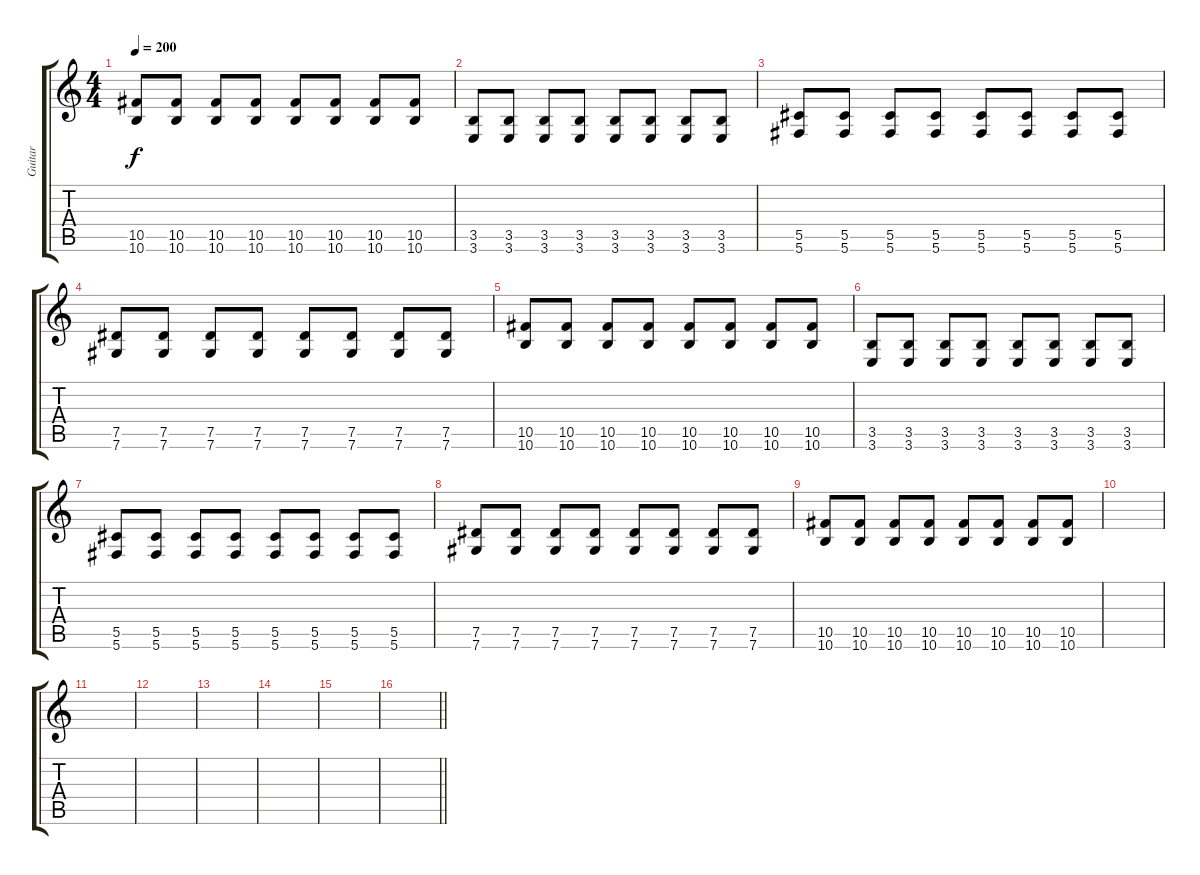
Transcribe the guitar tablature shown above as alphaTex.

\track ("Guitar" "Guitar") {instrument distortionguitar}
\staff {score tabs}
\tuning (Eb4 Bb3 Gb3 Db3 Ab2 Db2) {hide}
\ts (4 4)
\tempo 200
\clef g2
\ks c
(10.5 10.6).8{dy f} (10.5 10.6).8 (10.5 10.6).8 (10.5 10.6).8 (10.5 10.6).8 (10.5 10.6).8 (10.5 10.6).8 (10.5 10.6).8 |
(3.5 3.6).8 (3.5 3.6).8 (3.5 3.6).8 (3.5 3.6).8 (3.5 3.6).8 (3.5 3.6).8 (3.5 3.6).8 (3.5 3.6).8 |
(5.5 5.6).8 (5.5 5.6).8 (5.5 5.6).8 (5.5 5.6).8 (5.5 5.6).8 (5.5 5.6).8 (5.5 5.6).8 (5.5 5.6).8 |
(7.5 7.6).8 (7.5 7.6).8 (7.5 7.6).8 (7.5 7.6).8 (7.5 7.6).8 (7.5 7.6).8 (7.5 7.6).8 (7.5 7.6).8 |
(10.5 10.6).8 (10.5 10.6).8 (10.5 10.6).8 (10.5 10.6).8 (10.5 10.6).8 (10.5 10.6).8 (10.5 10.6).8 (10.5 10.6).8 |
(3.5 3.6).8 (3.5 3.6).8 (3.5 3.6).8 (3.5 3.6).8 (3.5 3.6).8 (3.5 3.6).8 (3.5 3.6).8 (3.5 3.6).8 |
(5.5 5.6).8 (5.5 5.6).8 (5.5 5.6).8 (5.5 5.6).8 (5.5 5.6).8 (5.5 5.6).8 (5.5 5.6).8 (5.5 5.6).8 |
(7.5 7.6).8 (7.5 7.6).8 (7.5 7.6).8 (7.5 7.6).8 (7.5 7.6).8 (7.5 7.6).8 (7.5 7.6).8 (7.5 7.6).8 |
(10.5 10.6).8 (10.5 10.6).8 (10.5 10.6).8 (10.5 10.6).8 (10.5 10.6).8 (10.5 10.6).8 (10.5 10.6).8 (10.5 10.6).8 |
|
|
|
|
|
|
\barLineRight lightlight
